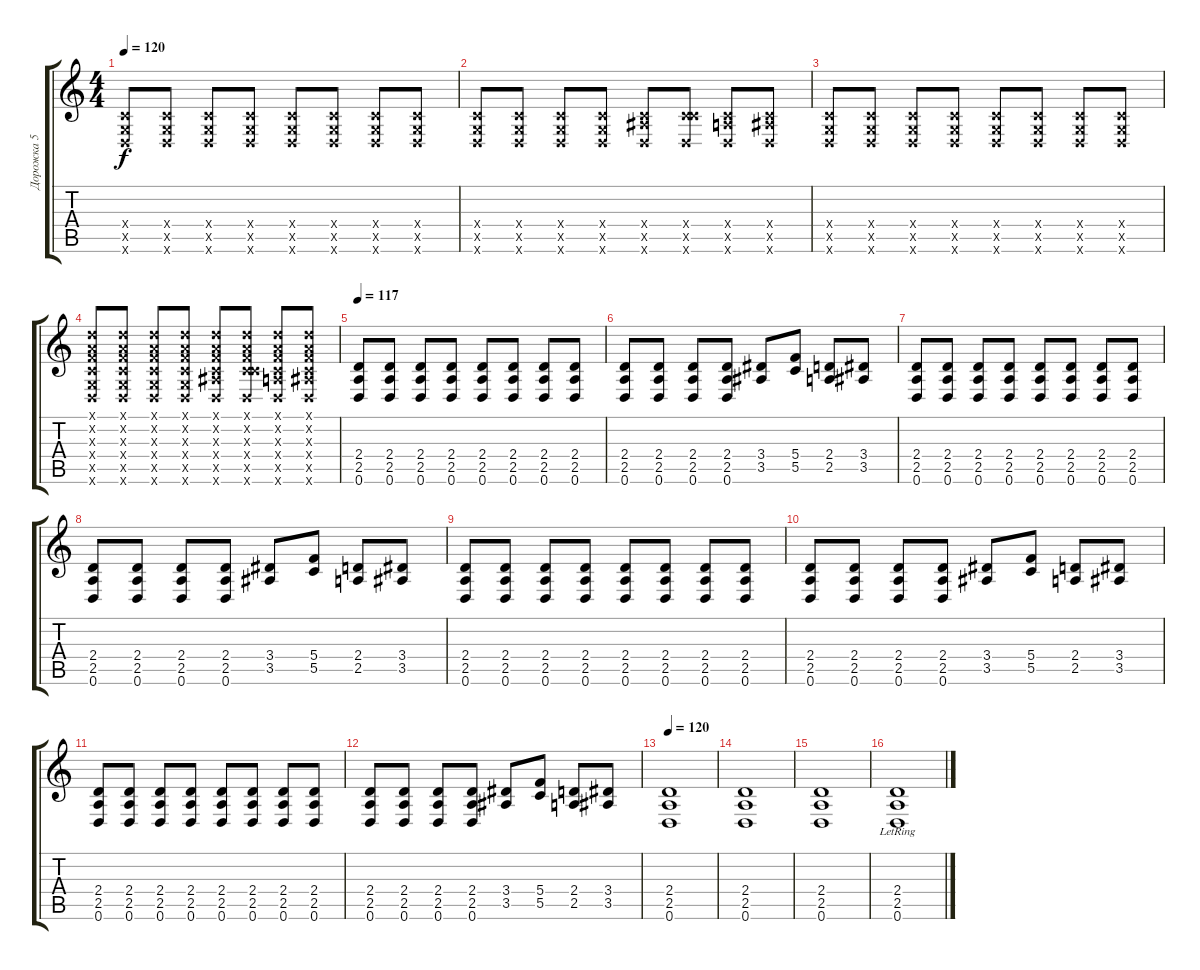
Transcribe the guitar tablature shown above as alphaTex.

\track ("Дорожка 5" "Дорожка 5") {instrument distortionguitar}
\staff {score tabs}
\tuning (D4 A3 F3 C3 G2 D2) {hide}
\ts (4 4)
\tempo 120
\clef g2
\ks c
(0.4{x} 0.5{x} 0.6{x}).8{dy f} (0.4{x} 0.5{x} 0.6{x}).8 (0.4{x} 0.5{x} 0.6{x}).8 (0.4{x} 0.5{x} 0.6{x}).8 (0.4{x} 0.5{x} 0.6{x}).8 (0.4{x} 0.5{x} 0.6{x}).8 (0.4{x} 0.5{x} 0.6{x}).8 (0.4{x} 0.5{x} 0.6{x}).8 |
(0.4{x} 0.5{x} 0.6{x}).8 (0.4{x} 0.5{x} 0.6{x}).8 (0.4{x} 0.5{x} 0.6{x}).8 (0.4{x} 0.5{x} 0.6{x}).8 (0.4{x} 3.5{x} 0.6{x}).8 (0.4{x} 5.5{x} 0.6{x}).8 (0.4{x} 2.5{x} 0.6{x}).8 (0.4{x} 3.5{x} 0.6{x}).8 |
(0.4{x} 0.5{x} 0.6{x}).8 (0.4{x} 0.5{x} 0.6{x}).8 (0.4{x} 0.5{x} 0.6{x}).8 (0.4{x} 0.5{x} 0.6{x}).8 (0.4{x} 0.5{x} 0.6{x}).8 (0.4{x} 0.5{x} 0.6{x}).8 (0.4{x} 0.5{x} 0.6{x}).8 (0.4{x} 0.5{x} 0.6{x}).8 |
(0.1{x} 0.2{x} 0.3{x} 0.4{x} 0.5{x} 0.6{x}).8 (0.1{x} 0.2{x} 0.3{x} 0.4{x} 0.5{x} 0.6{x}).8 (0.1{x} 0.2{x} 0.3{x} 0.4{x} 0.5{x} 0.6{x}).8 (0.1{x} 0.2{x} 0.3{x} 0.4{x} 0.5{x} 0.6{x}).8 (0.1{x} 0.2{x} 0.3{x} 0.4{x} 3.5{x} 0.6{x}).8 (0.1{x} 0.2{x} 0.3{x} 0.4{x} 5.5{x} 0.6{x}).8 (0.1{x} 0.2{x} 0.3{x} 0.4{x} 2.5{x} 0.6{x}).8 (0.1{x} 0.2{x} 0.3{x} 0.4{x} 3.5{x} 0.6{x}).8 |
\tempo 117
(2.4 2.5 0.6).8 (2.4 2.5 0.6).8 (2.4 2.5 0.6).8 (2.4 2.5 0.6).8 (2.4 2.5 0.6).8 (2.4 2.5 0.6).8 (2.4 2.5 0.6).8 (2.4 2.5 0.6).8 |
(2.4 2.5 0.6).8 (2.4 2.5 0.6).8 (2.4 2.5 0.6).8 (2.4 2.5 0.6).8 (3.4 3.5).8 (5.4 5.5).8 (2.4 2.5).8 (3.4 3.5).8 |
(2.4 2.5 0.6).8 (2.4 2.5 0.6).8 (2.4 2.5 0.6).8 (2.4 2.5 0.6).8 (2.4 2.5 0.6).8 (2.4 2.5 0.6).8 (2.4 2.5 0.6).8 (2.4 2.5 0.6).8 |
(2.4 2.5 0.6).8 (2.4 2.5 0.6).8 (2.4 2.5 0.6).8 (2.4 2.5 0.6).8 (3.4 3.5).8 (5.4 5.5).8 (2.4 2.5).8 (3.4 3.5).8 |
(2.4 2.5 0.6).8 (2.4 2.5 0.6).8 (2.4 2.5 0.6).8 (2.4 2.5 0.6).8 (2.4 2.5 0.6).8 (2.4 2.5 0.6).8 (2.4 2.5 0.6).8 (2.4 2.5 0.6).8 |
(2.4 2.5 0.6).8 (2.4 2.5 0.6).8 (2.4 2.5 0.6).8 (2.4 2.5 0.6).8 (3.4 3.5).8 (5.4 5.5).8 (2.4 2.5).8 (3.4 3.5).8 |
(2.4 2.5 0.6).8 (2.4 2.5 0.6).8 (2.4 2.5 0.6).8 (2.4 2.5 0.6).8 (2.4 2.5 0.6).8 (2.4 2.5 0.6).8 (2.4 2.5 0.6).8 (2.4 2.5 0.6).8 |
(2.4 2.5 0.6).8 (2.4 2.5 0.6).8 (2.4 2.5 0.6).8 (2.4 2.5 0.6).8 (3.4 3.5).8 (5.4 5.5).8 (2.4 2.5).8 (3.4 3.5).8 |
\tempo 120
(2.4 2.5 0.6).1 |
(2.4 2.5 0.6).1 |
(2.4 2.5 0.6).1 |
(2.4{lr} 2.5{lr} 0.6{lr}).1
